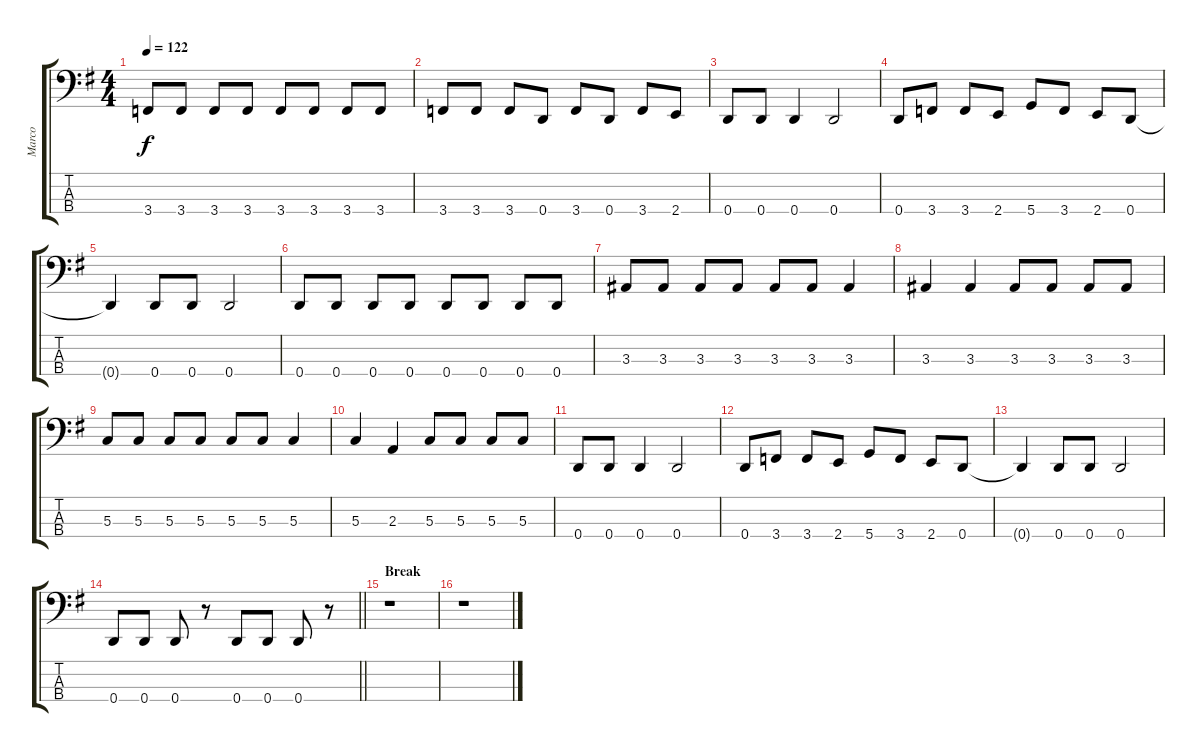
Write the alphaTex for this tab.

\track ("Marco" "Marco") {instrument electricbassfinger}
\staff {score tabs}
\tuning (F2 C2 G1 D1) {hide}
\ts (4 4)
\tempo 122
\clef f4
\ks g
3.4.8{dy f} 3.4.8 3.4.8 3.4.8 3.4.8 3.4.8 3.4.8 3.4.8 |
3.4.8 3.4.8 3.4.8 0.4.8 3.4.8 0.4.8 3.4.8 2.4.8 |
0.4.8 0.4.8 0.4.4 0.4.2 |
0.4.8 3.4.8 3.4.8 2.4.8 5.4.8 3.4.8 2.4.8 0.4.8 |
0.4{t}.4 0.4.8 0.4.8 0.4.2 |
0.4.8 0.4.8 0.4.8 0.4.8 0.4.8 0.4.8 0.4.8 0.4.8 |
3.3.8 3.3.8 3.3.8 3.3.8 3.3.8 3.3.8 3.3.4 |
3.3.4 3.3.4 3.3.8 3.3.8 3.3.8 3.3.8 |
5.3.8 5.3.8 5.3.8 5.3.8 5.3.8 5.3.8 5.3.4 |
5.3.4 2.3.4 5.3.8 5.3.8 5.3.8 5.3.8 |
0.4.8 0.4.8 0.4.4 0.4.2 |
0.4.8 3.4.8 3.4.8 2.4.8 5.4.8 3.4.8 2.4.8 0.4.8 |
0.4{t}.4 0.4.8 0.4.8 0.4.2 |
\barLineRight lightlight
0.4.8 0.4.8 0.4.8 r.8 0.4.8 0.4.8 0.4.8 r.8 |
\section ("" "Break")
r.1 |
r.1
